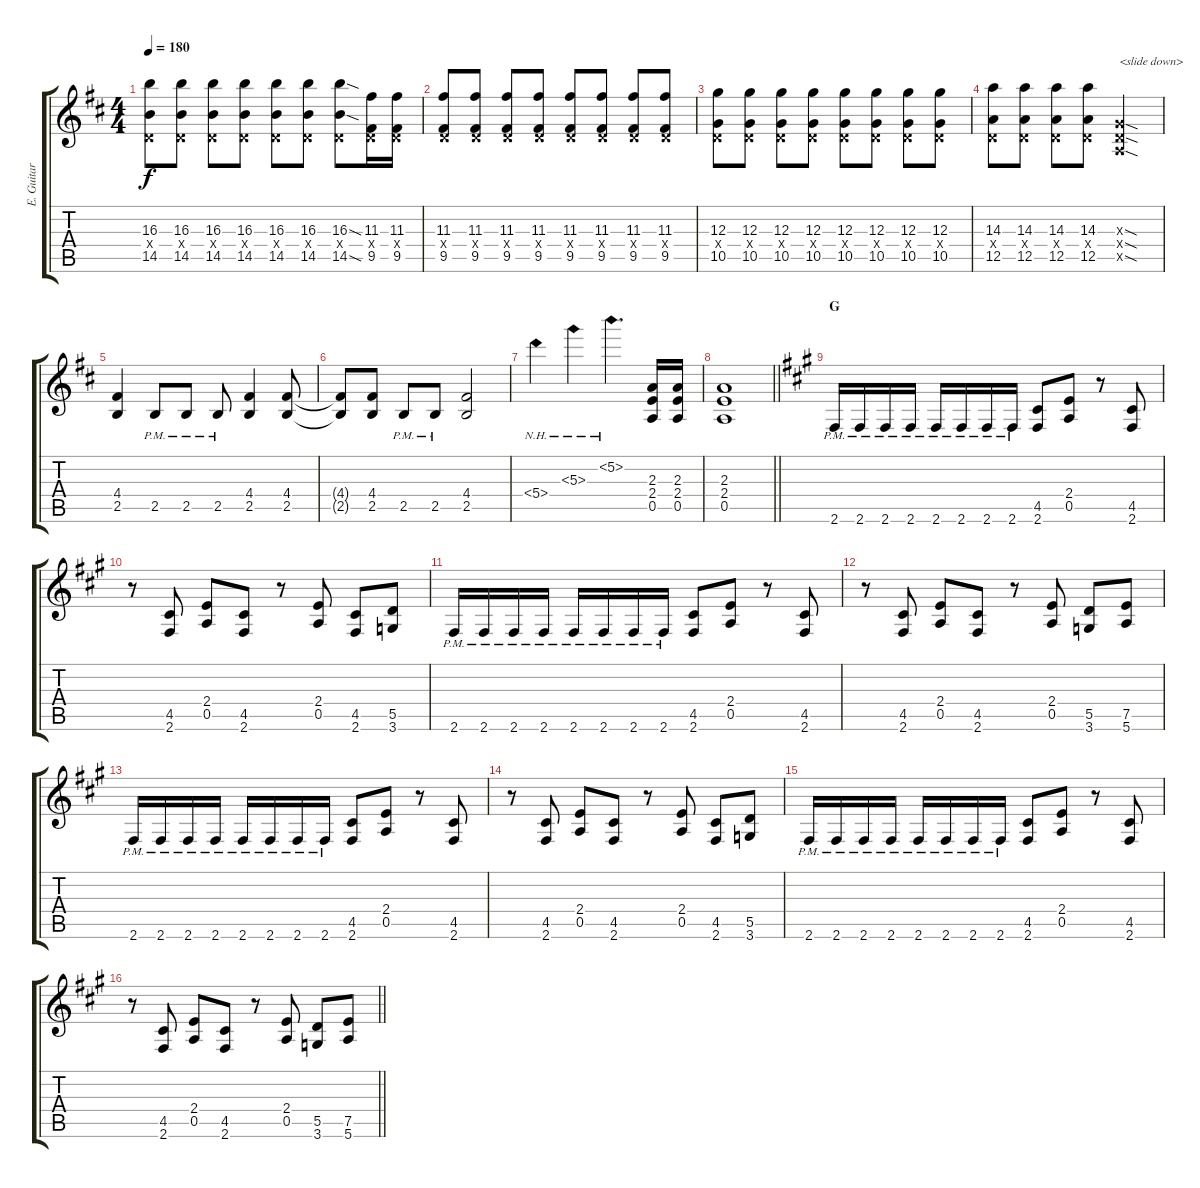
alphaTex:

\track ("E. Guitar II" "E. Guitar ") {instrument overdrivenguitar}
\staff {score tabs}
\tuning (E4 B3 G3 D3 A2 E2) {hide}
\ts (4 4)
\tempo 180
\clef g2
\ks d
(16.3 0.4{x} 14.5).8{dy f} (16.3 0.4{x} 14.5).8 (16.3 0.4{x} 14.5).8 (16.3 0.4{x} 14.5).8 (16.3 0.4{x} 14.5).8 (16.3 0.4{x} 14.5).8 (16.3{sod} 0.4{x} 14.5{sod}).8 (11.3 0.4{x} 9.5).16 (11.3 0.4{x} 9.5).16 |
(11.3 0.4{x} 9.5).8 (11.3 0.4{x} 9.5).8 (11.3 0.4{x} 9.5).8 (11.3 0.4{x} 9.5).8 (11.3 0.4{x} 9.5).8 (11.3 0.4{x} 9.5).8 (11.3 0.4{x} 9.5).8 (11.3 0.4{x} 9.5).8 |
(12.3 0.4{x} 10.5).8 (12.3 0.4{x} 10.5).8 (12.3 0.4{x} 10.5).8 (12.3 0.4{x} 10.5).8 (12.3 0.4{x} 10.5).8 (12.3 0.4{x} 10.5).8 (12.3 0.4{x} 10.5).8 (12.3 0.4{x} 10.5).8 |
(14.3 0.4{x} 12.5).8 (14.3 0.4{x} 12.5).8 (14.3 0.4{x} 12.5).8 (14.3 0.4{x} 12.5).8 (0.3{sod x} 0.4{sod x} 0.5{sod x}).2{txt "<slide down>"} |
(4.4 2.5).4 2.5{pm}.8 2.5{pm}.8 2.5{pm}.8 (4.4 2.5).4 (4.4 2.5).8 |
(4.4{t} 2.5{t}).8 (4.4 2.5).8 2.5{pm}.8 2.5{pm}.8 (4.4 2.5).2 |
5.4{nh}.4 5.3{nh}.4 5.2{nh}.4{d} (2.3 2.4 0.5).16 (2.3 2.4 0.5).16 |
\barLineRight lightlight
(2.3 2.4 0.5).1 |
\section ("" "G")
\ks a
2.6{pm}.16 2.6{pm}.16 2.6{pm}.16 2.6{pm}.16 2.6{pm}.16 2.6{pm}.16 2.6{pm}.16 2.6{pm}.16 (4.5 2.6).8 (2.4 0.5).8 r.8 (4.5 2.6).8 |
r.8 (4.5 2.6).8 (2.4 0.5).8 (4.5 2.6).8 r.8 (2.4 0.5).8 (4.5 2.6).8 (5.5 3.6).8 |
2.6{pm}.16 2.6{pm}.16 2.6{pm}.16 2.6{pm}.16 2.6{pm}.16 2.6{pm}.16 2.6{pm}.16 2.6{pm}.16 (4.5 2.6).8 (2.4 0.5).8 r.8 (4.5 2.6).8 |
r.8 (4.5 2.6).8 (2.4 0.5).8 (4.5 2.6).8 r.8 (2.4 0.5).8 (5.5 3.6).8 (7.5 5.6).8 |
2.6{pm}.16 2.6{pm}.16 2.6{pm}.16 2.6{pm}.16 2.6{pm}.16 2.6{pm}.16 2.6{pm}.16 2.6{pm}.16 (4.5 2.6).8 (2.4 0.5).8 r.8 (4.5 2.6).8 |
r.8 (4.5 2.6).8 (2.4 0.5).8 (4.5 2.6).8 r.8 (2.4 0.5).8 (4.5 2.6).8 (5.5 3.6).8 |
2.6{pm}.16 2.6{pm}.16 2.6{pm}.16 2.6{pm}.16 2.6{pm}.16 2.6{pm}.16 2.6{pm}.16 2.6{pm}.16 (4.5 2.6).8 (2.4 0.5).8 r.8 (4.5 2.6).8 |
\barLineRight lightlight
r.8 (4.5 2.6).8 (2.4 0.5).8 (4.5 2.6).8 r.8 (2.4 0.5).8 (5.5 3.6).8 (7.5 5.6).8
